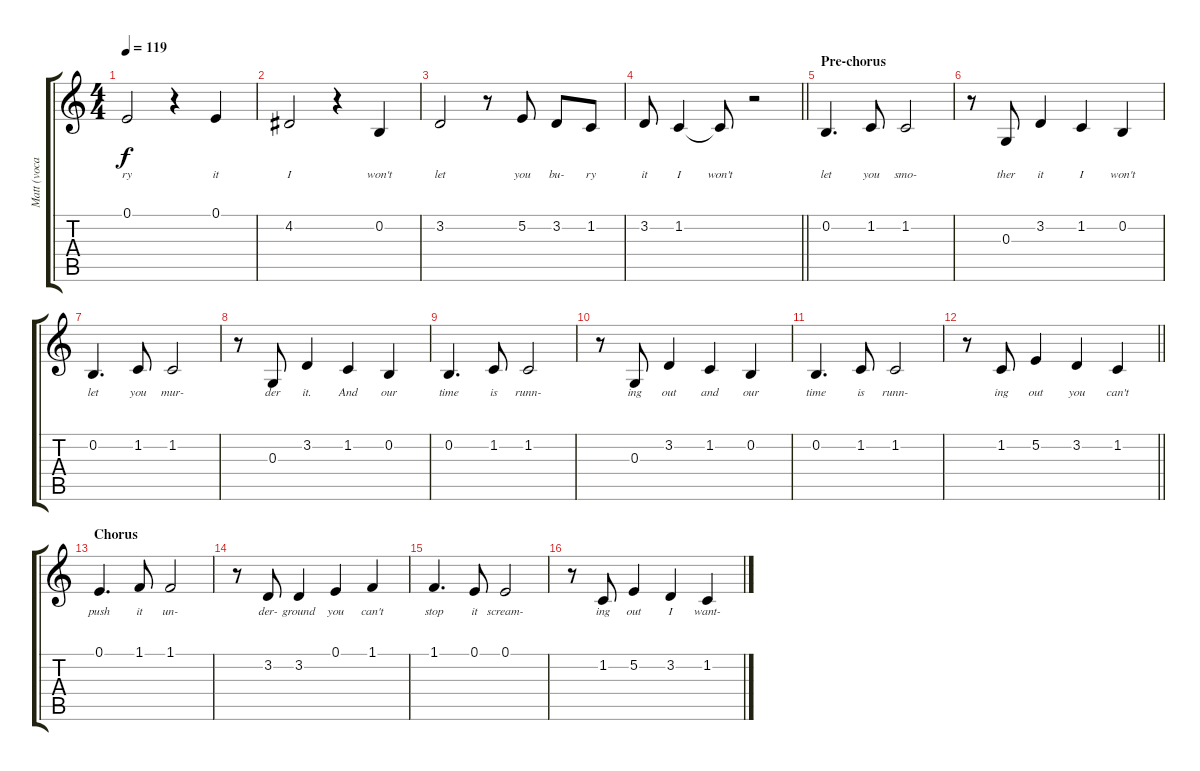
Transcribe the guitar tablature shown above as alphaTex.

\track ("Matt (vocals)" "Matt (voca") {instrument ocarina}
\staff {score tabs}
\tuning (E4 B3 G3 D3 A2 E2) {hide}
\ts (4 4)
\tempo 119
\clef g2
\ks c
0.1.2{lyrics (0 "ry") lyrics (1 "") lyrics (2 "") lyrics (3 "") lyrics (4 "") dy f} r.4 0.1.4{lyrics (0 "it") lyrics (1 "") lyrics (2 "") lyrics (3 "") lyrics (4 "")} |
4.2.2{lyrics (0 "I") lyrics (1 "") lyrics (2 "") lyrics (3 "") lyrics (4 "")} r.4 0.2.4{lyrics (0 "won't") lyrics (1 "") lyrics (2 "") lyrics (3 "") lyrics (4 "")} |
3.2.2{lyrics (0 "let") lyrics (1 "") lyrics (2 "") lyrics (3 "") lyrics (4 "")} r.8 5.2.8{lyrics (0 "you") lyrics (1 "") lyrics (2 "") lyrics (3 "") lyrics (4 "")} 3.2.8{lyrics (0 "bu-") lyrics (1 "") lyrics (2 "") lyrics (3 "") lyrics (4 "")} 1.2.8{lyrics (0 "ry") lyrics (1 "") lyrics (2 "") lyrics (3 "") lyrics (4 "")} |
\barLineRight lightlight
3.2.8{lyrics (0 "it") lyrics (1 "") lyrics (2 "") lyrics (3 "") lyrics (4 "")} 1.2.4{lyrics (0 "I") lyrics (1 "") lyrics (2 "") lyrics (3 "") lyrics (4 "")} 1.2{t}.8{lyrics (0 "won't") lyrics (1 "") lyrics (2 "") lyrics (3 "") lyrics (4 "")} r.2 |
\section ("" "Pre-chorus")
0.2.4{d lyrics (0 "let") lyrics (1 "") lyrics (2 "") lyrics (3 "") lyrics (4 "")} 1.2.8{lyrics (0 "you") lyrics (1 "") lyrics (2 "") lyrics (3 "") lyrics (4 "")} 1.2.2{lyrics (0 "smo-") lyrics (1 "") lyrics (2 "") lyrics (3 "") lyrics (4 "")} |
r.8 0.3.8{lyrics (0 "ther") lyrics (1 "") lyrics (2 "") lyrics (3 "") lyrics (4 "")} 3.2.4{lyrics (0 "it") lyrics (1 "") lyrics (2 "") lyrics (3 "") lyrics (4 "")} 1.2.4{lyrics (0 "I") lyrics (1 "") lyrics (2 "") lyrics (3 "") lyrics (4 "")} 0.2.4{lyrics (0 "won't") lyrics (1 "") lyrics (2 "") lyrics (3 "") lyrics (4 "")} |
0.2.4{d lyrics (0 "let") lyrics (1 "") lyrics (2 "") lyrics (3 "") lyrics (4 "")} 1.2.8{lyrics (0 "you") lyrics (1 "") lyrics (2 "") lyrics (3 "") lyrics (4 "")} 1.2.2{lyrics (0 "mur-") lyrics (1 "") lyrics (2 "") lyrics (3 "") lyrics (4 "")} |
r.8 0.3.8{lyrics (0 "der") lyrics (1 "") lyrics (2 "") lyrics (3 "") lyrics (4 "")} 3.2.4{lyrics (0 "it.") lyrics (1 "") lyrics (2 "") lyrics (3 "") lyrics (4 "")} 1.2.4{lyrics (0 "And") lyrics (1 "") lyrics (2 "") lyrics (3 "") lyrics (4 "")} 0.2.4{lyrics (0 "our") lyrics (1 "") lyrics (2 "") lyrics (3 "") lyrics (4 "")} |
0.2.4{d lyrics (0 "time") lyrics (1 "") lyrics (2 "") lyrics (3 "") lyrics (4 "")} 1.2.8{lyrics (0 "is") lyrics (1 "") lyrics (2 "") lyrics (3 "") lyrics (4 "")} 1.2.2{lyrics (0 "runn-") lyrics (1 "") lyrics (2 "") lyrics (3 "") lyrics (4 "")} |
r.8 0.3.8{lyrics (0 "ing") lyrics (1 "") lyrics (2 "") lyrics (3 "") lyrics (4 "")} 3.2.4{lyrics (0 "out") lyrics (1 "") lyrics (2 "") lyrics (3 "") lyrics (4 "")} 1.2.4{lyrics (0 "and") lyrics (1 "") lyrics (2 "") lyrics (3 "") lyrics (4 "")} 0.2.4{lyrics (0 "our") lyrics (1 "") lyrics (2 "") lyrics (3 "") lyrics (4 "")} |
0.2.4{d lyrics (0 "time") lyrics (1 "") lyrics (2 "") lyrics (3 "") lyrics (4 "")} 1.2.8{lyrics (0 "is") lyrics (1 "") lyrics (2 "") lyrics (3 "") lyrics (4 "")} 1.2.2{lyrics (0 "runn-") lyrics (1 "") lyrics (2 "") lyrics (3 "") lyrics (4 "")} |
\barLineRight lightlight
r.8 1.2.8{lyrics (0 "ing") lyrics (1 "") lyrics (2 "") lyrics (3 "") lyrics (4 "")} 5.2.4{lyrics (0 "out") lyrics (1 "") lyrics (2 "") lyrics (3 "") lyrics (4 "")} 3.2.4{lyrics (0 "you") lyrics (1 "") lyrics (2 "") lyrics (3 "") lyrics (4 "")} 1.2.4{lyrics (0 "can't") lyrics (1 "") lyrics (2 "") lyrics (3 "") lyrics (4 "")} |
\section ("" "Chorus")
0.1.4{d lyrics (0 "push") lyrics (1 "") lyrics (2 "") lyrics (3 "") lyrics (4 "")} 1.1.8{lyrics (0 "it") lyrics (1 "") lyrics (2 "") lyrics (3 "") lyrics (4 "")} 1.1.2{lyrics (0 "un-") lyrics (1 "") lyrics (2 "") lyrics (3 "") lyrics (4 "")} |
r.8 3.2.8{lyrics (0 "der-") lyrics (1 "") lyrics (2 "") lyrics (3 "") lyrics (4 "")} 3.2.4{lyrics (0 "ground") lyrics (1 "") lyrics (2 "") lyrics (3 "") lyrics (4 "")} 0.1.4{lyrics (0 "you") lyrics (1 "") lyrics (2 "") lyrics (3 "") lyrics (4 "")} 1.1.4{lyrics (0 "can't") lyrics (1 "") lyrics (2 "") lyrics (3 "") lyrics (4 "")} |
1.1.4{d lyrics (0 "stop") lyrics (1 "") lyrics (2 "") lyrics (3 "") lyrics (4 "")} 0.1.8{lyrics (0 "it") lyrics (1 "") lyrics (2 "") lyrics (3 "") lyrics (4 "")} 0.1.2{lyrics (0 "scream-") lyrics (1 "") lyrics (2 "") lyrics (3 "") lyrics (4 "")} |
r.8 1.2.8{lyrics (0 "ing") lyrics (1 "") lyrics (2 "") lyrics (3 "") lyrics (4 "")} 5.2.4{lyrics (0 "out") lyrics (1 "") lyrics (2 "") lyrics (3 "") lyrics (4 "")} 3.2.4{lyrics (0 "I") lyrics (1 "") lyrics (2 "") lyrics (3 "") lyrics (4 "")} 1.2.4{lyrics (0 "want-") lyrics (1 "") lyrics (2 "") lyrics (3 "") lyrics (4 "")}
